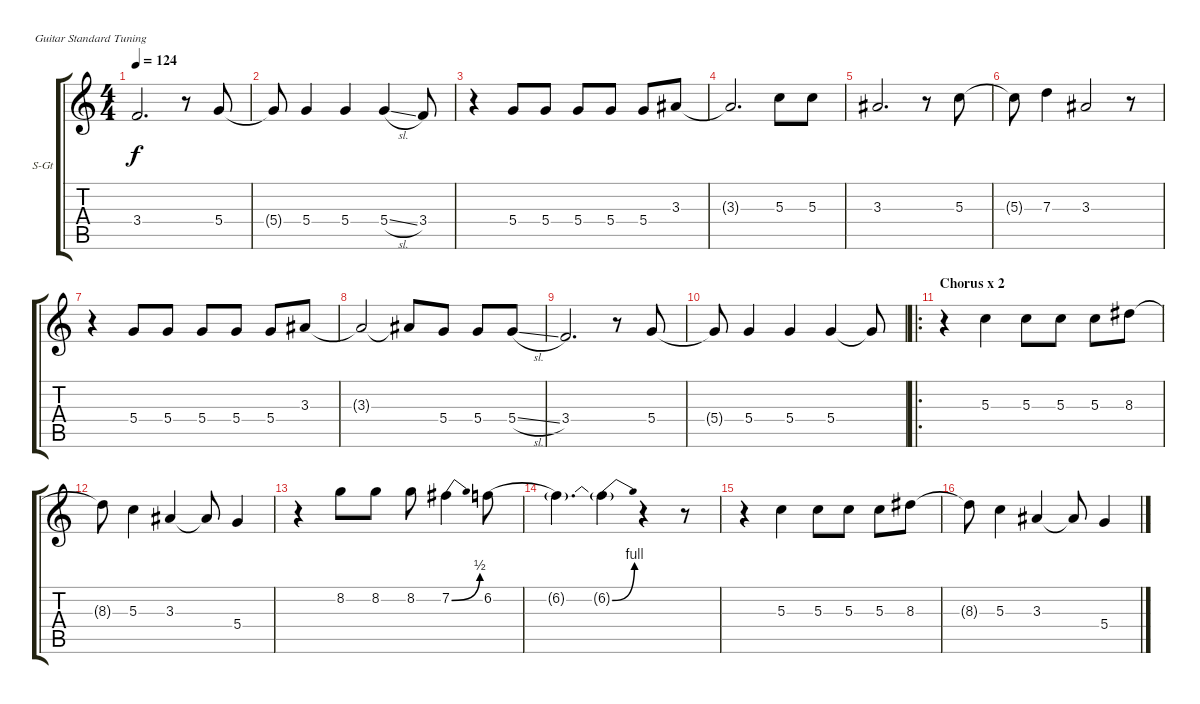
\bracketExtendMode groupsimilarinstruments
\firstSystemTrackNameOrientation horizontal
\otherSystemsTrackNameOrientation horizontal
\track ("Anthony (vocal)" "S-Gt") {instrument viola}
\staff {score tabs}
\tuning (E4 B3 G3 D3 A2 E2)
\displaytranspose 12
\ts (4 4)
\tempo 124
\clef g2
\ks c
3.4.2{d dy f} r.8 5.4.8 |
5.4{t}.8 5.4.4 5.4.4 5.4{sl}.4 3.4.8 |
r.4 5.4.8 5.4.8 5.4.8 5.4.8 5.4.8 3.3.8 |
3.3{t}.2{d} 5.3.8 5.3.8 |
3.3.2{d} r.8 5.3.8 |
5.3{t}.8 7.3.4 3.3.2 r.8 |
r.4 5.4.8 5.4.8 5.4.8 5.4.8 5.4.8 3.3.8 |
3.3{t}.2 3.3{t}.8 5.4.8 5.4.8 5.4{sl}.8 |
3.4.2{d} r.8 5.4.8 |
5.4{t}.8 5.4.4 5.4.4 5.4.4 5.4{t}.8 |
\ro
\section ("" "Chorus x 2")
r.4 5.3.4 5.3.8 5.3.8 5.3.8 8.3.8 |
8.3{t}.8 5.3.4 3.3.4 3.3{t}.8 5.4.4 |
r.4 8.2.8 8.2.8 8.2.8 7.2{be (bend 0 0 60 2)}.4 6.2{be (hold 0 0 60 0)}.8 |
6.2{t}.4{d} 6.2{be (bend 0 0 60 4) t}.4 r.4 r.8 |
r.4 5.3.4 5.3.8 5.3.8 5.3.8 8.3.8 |
8.3{t}.8 5.3.4 3.3.4 3.3{t}.8 5.4.4
